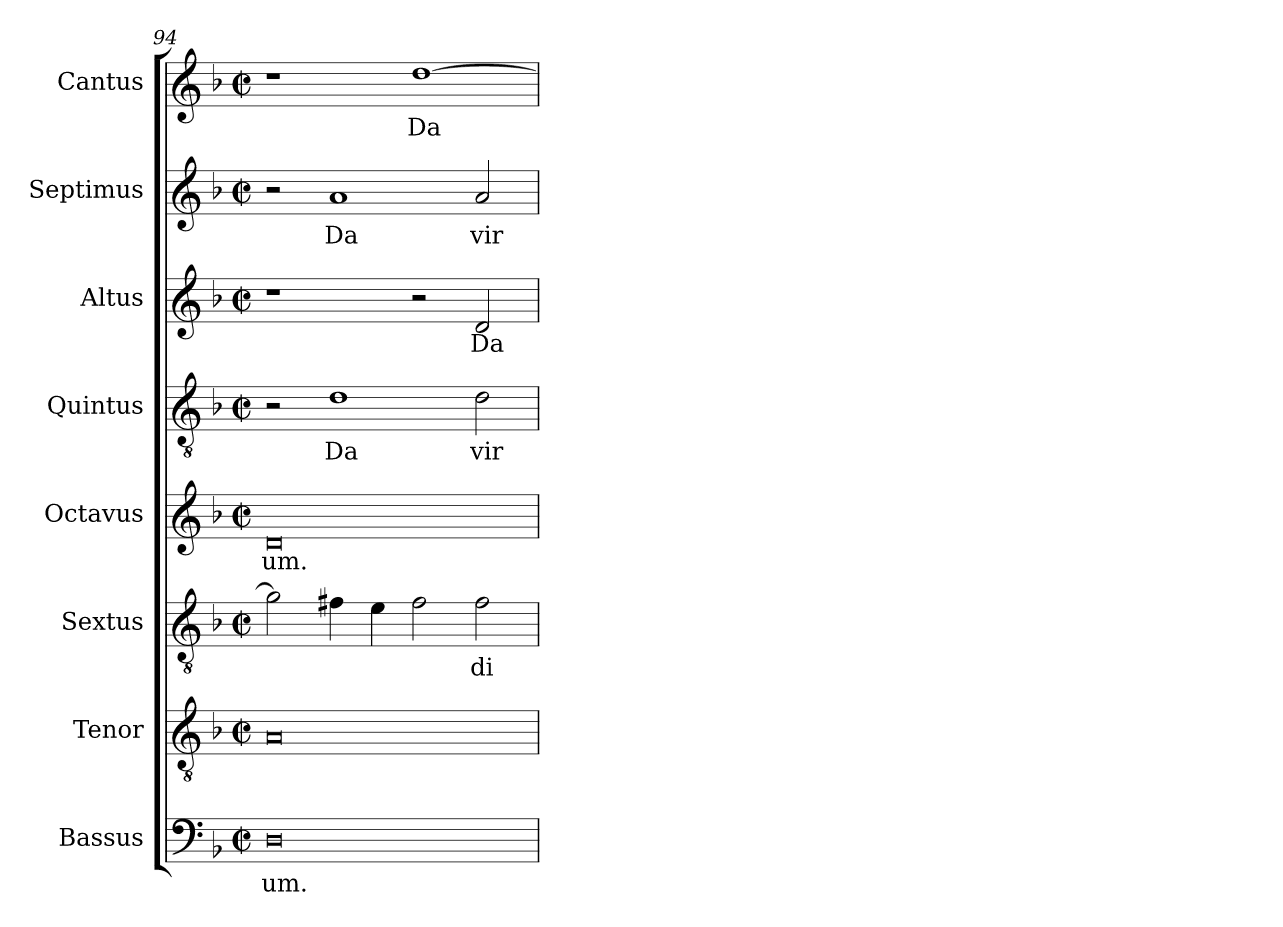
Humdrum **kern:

**kern	**text	**kern	**kern	**text	**kern	**text	**kern	**text	**kern	**text	**kern	**text	**kern	**text
*part8	*part8	*part7	*part6	*part6	*part5	*part5	*part4	*part4	*part3	*part3	*part2	*part2	*part1	*part1
*staff8	*staff8	*staff7	*staff6	*staff6	*staff5	*staff5	*staff4	*staff4	*staff3	*staff3	*staff2	*staff2	*staff1	*staff1
*I"Bassus	*	*I"Tenor	*I"Sextus	*	*I"Octavus	*	*I"Quintus	*	*I"Altus	*	*I"Septimus	*	*I"Cantus	*
*clefF4	*	*clefGv2	*clefGv2	*	*clefG2	*	*clefGv2	*	*clefG2	*	*clefG2	*	*clefG2	*
*k[b-]	*	*k[b-]	*k[b-]	*	*k[b-]	*	*k[b-]	*	*k[b-]	*	*k[b-]	*	*k[b-]	*
*F:	*	*F:	*F:	*	*F:	*	*F:	*	*F:	*	*F:	*	*F:	*
*M2/2	*	*M2/2	*M2/2	*	*M2/2	*	*M2/2	*	*M2/2	*	*M2/2	*	*M2/2	*
*met(c|)	*	*met(c|)	*met(c|)	*	*met(c|)	*	*met(c|)	*	*met(c|)	*	*met(c|)	*	*met(c|)	*
=94	=94	=94	=94	=94	=94	=94	=94	=94	=94	=94	=94	=94	=94	=94
!	!LO:LY:b:cj	!	!	!	!	!LO:LY:b:cj	!	!	!	!	!	!	!	!
0D	um.	0A	2g\]	.	0d	-um.	2r	.	1r	.	2r	.	1r	.
!	!	!	!	!	!	!	!	!LO:LY:b:cj	!	!	!	!LO:LY:b:cj	!	!
.	.	.	4f#X\	.	.	.	1d	Da	.	.	1a	Da	.	.
.	.	.	4e\	.	.	.	.	.	.	.	.	.	.	.
!	!	!	!	!	!	!	!	!	!	!	!	!	!	!LO:LY:b:cj
.	.	.	2f#\	.	.	.	.	.	2r	.	.	.	[>1dd	Da
!	!	!	!	!LO:LY:b:cj	!	!	!	!LO:LY:b:cj	!	!LO:LY:b:cj	!	!LO:LY:b:cj	!	!
.	.	.	2f#\	-di-	.	.	2d\	vir	2d/	Da	2a/	vir-	.	.
=	=	=	=	=	=	=	=	=	=	=	=	=	=	=
*-	*-	*-	*-	*-	*-	*-	*-	*-	*-	*-	*-	*-	*-	*-
